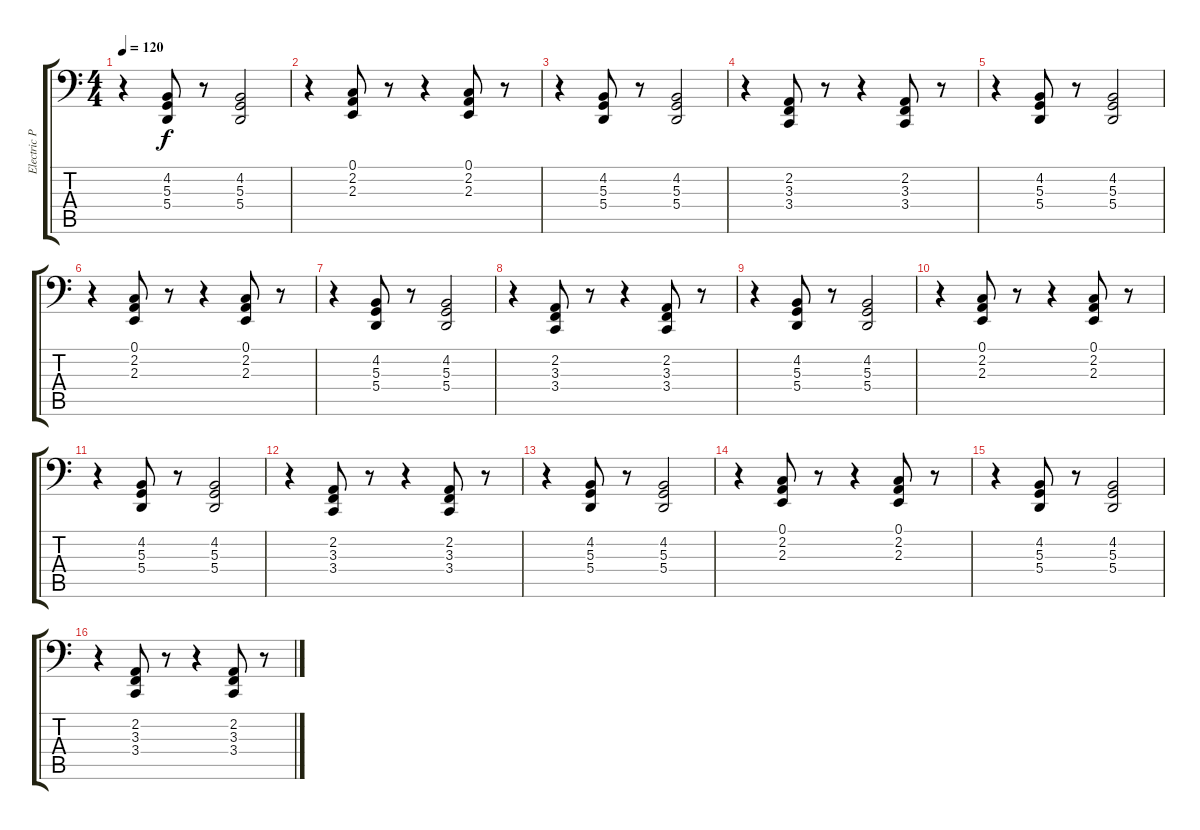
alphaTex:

\track ("Electric Piano B1" "Electric P") {instrument drawbarorgan}
\staff {score tabs}
\tuning (C3 G2 D2 A1 E1 B0) {hide}
\ts (4 4)
\tempo 120
\clef f4
\ks c
r.4{dy f} (4.2 5.3 5.4).8 r.8 (4.2 5.3 5.4).2 |
r.4 (0.1 2.2 2.3).8 r.8 r.4 (0.1 2.2 2.3).8 r.8 |
r.4 (4.2 5.3 5.4).8 r.8 (4.2 5.3 5.4).2 |
r.4 (2.2 3.3 3.4).8 r.8 r.4 (2.2 3.3 3.4).8 r.8 |
r.4 (4.2 5.3 5.4).8 r.8 (4.2 5.3 5.4).2 |
r.4 (0.1 2.2 2.3).8 r.8 r.4 (0.1 2.2 2.3).8 r.8 |
r.4 (4.2 5.3 5.4).8 r.8 (4.2 5.3 5.4).2 |
r.4 (2.2 3.3 3.4).8 r.8 r.4 (2.2 3.3 3.4).8 r.8 |
r.4 (4.2 5.3 5.4).8 r.8 (4.2 5.3 5.4).2 |
r.4 (0.1 2.2 2.3).8 r.8 r.4 (0.1 2.2 2.3).8 r.8 |
r.4 (4.2 5.3 5.4).8 r.8 (4.2 5.3 5.4).2 |
r.4 (2.2 3.3 3.4).8 r.8 r.4 (2.2 3.3 3.4).8 r.8 |
r.4 (4.2 5.3 5.4).8 r.8 (4.2 5.3 5.4).2 |
r.4 (0.1 2.2 2.3).8 r.8 r.4 (0.1 2.2 2.3).8 r.8 |
r.4 (4.2 5.3 5.4).8 r.8 (4.2 5.3 5.4).2 |
r.4 (2.2 3.3 3.4).8 r.8 r.4 (2.2 3.3 3.4).8 r.8
